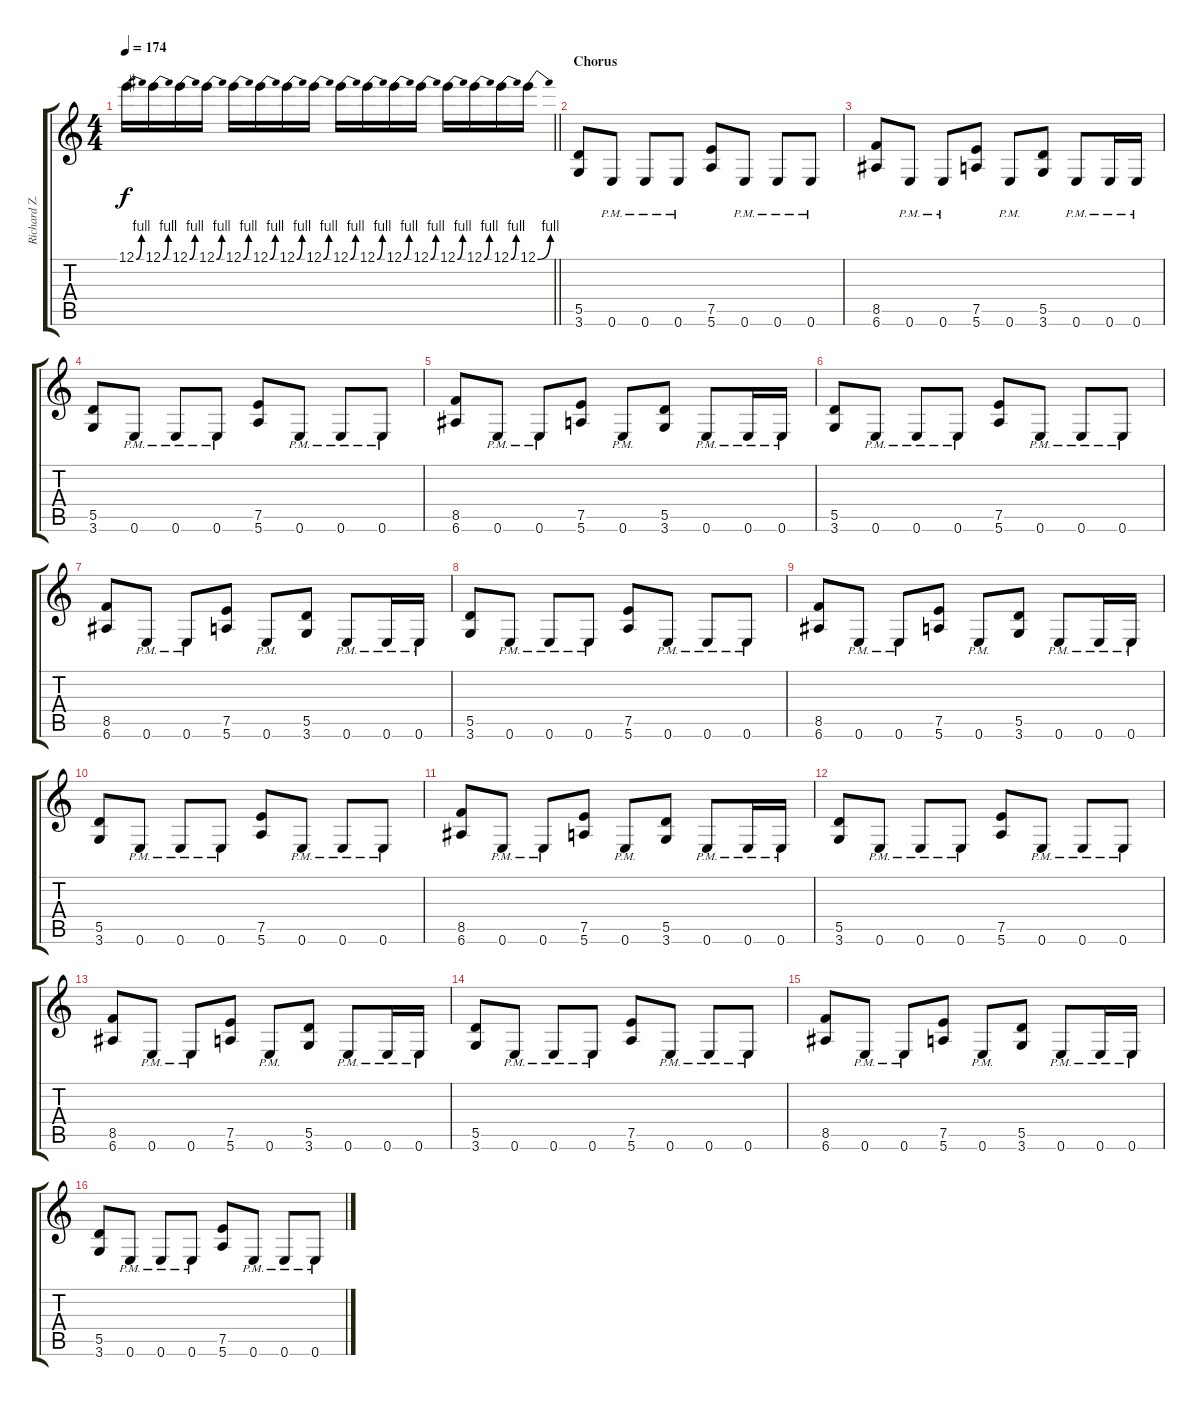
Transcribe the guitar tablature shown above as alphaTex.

\track ("Richard Z. (Guitar)" "Richard Z.") {instrument distortionguitar}
\staff {score tabs}
\tuning (E4 B3 G3 D3 A2 E2) {hide}
\ts (4 4)
\tempo 174
\clef g2
\barLineRight lightlight
\ks c
12.1{be (bend 0 0 60 4)}.16{dy f} 12.1{be (bend 0 0 60 4)}.16 12.1{be (bend 0 0 60 4)}.16 12.1{be (bend 0 0 60 4)}.16 12.1{be (bend 0 0 60 4)}.16 12.1{be (bend 0 0 60 4)}.16 12.1{be (bend 0 0 60 4)}.16 12.1{be (bend 0 0 60 4)}.16 12.1{be (bend 0 0 60 4)}.16 12.1{be (bend 0 0 60 4)}.16 12.1{be (bend 0 0 60 4)}.16 12.1{be (bend 0 0 60 4)}.16 12.1{be (bend 0 0 60 4)}.16 12.1{be (bend 0 0 60 4)}.16 12.1{be (bend 0 0 60 4)}.16 12.1{be (bend 0 0 60 4)}.16 |
\section ("" "Chorus")
(5.5 3.6).8 0.6{pm}.8 0.6{pm}.8 0.6{pm}.8 (7.5 5.6).8 0.6{pm}.8 0.6{pm}.8 0.6{pm}.8 |
(8.5 6.6).8 0.6{pm}.8 0.6{pm}.8 (7.5 5.6).8 0.6{pm}.8 (5.5 3.6).8 0.6{pm}.8 0.6{pm}.16 0.6{pm}.16 |
(5.5 3.6).8 0.6{pm}.8 0.6{pm}.8 0.6{pm}.8 (7.5 5.6).8 0.6{pm}.8 0.6{pm}.8 0.6{pm}.8 |
(8.5 6.6).8 0.6{pm}.8 0.6{pm}.8 (7.5 5.6).8 0.6{pm}.8 (5.5 3.6).8 0.6{pm}.8 0.6{pm}.16 0.6{pm}.16 |
(5.5 3.6).8 0.6{pm}.8 0.6{pm}.8 0.6{pm}.8 (7.5 5.6).8 0.6{pm}.8 0.6{pm}.8 0.6{pm}.8 |
(8.5 6.6).8 0.6{pm}.8 0.6{pm}.8 (7.5 5.6).8 0.6{pm}.8 (5.5 3.6).8 0.6{pm}.8 0.6{pm}.16 0.6{pm}.16 |
(5.5 3.6).8 0.6{pm}.8 0.6{pm}.8 0.6{pm}.8 (7.5 5.6).8 0.6{pm}.8 0.6{pm}.8 0.6{pm}.8 |
(8.5 6.6).8 0.6{pm}.8 0.6{pm}.8 (7.5 5.6).8 0.6{pm}.8 (5.5 3.6).8 0.6{pm}.8 0.6{pm}.16 0.6{pm}.16 |
(5.5 3.6).8 0.6{pm}.8 0.6{pm}.8 0.6{pm}.8 (7.5 5.6).8 0.6{pm}.8 0.6{pm}.8 0.6{pm}.8 |
(8.5 6.6).8 0.6{pm}.8 0.6{pm}.8 (7.5 5.6).8 0.6{pm}.8 (5.5 3.6).8 0.6{pm}.8 0.6{pm}.16 0.6{pm}.16 |
(5.5 3.6).8 0.6{pm}.8 0.6{pm}.8 0.6{pm}.8 (7.5 5.6).8 0.6{pm}.8 0.6{pm}.8 0.6{pm}.8 |
(8.5 6.6).8 0.6{pm}.8 0.6{pm}.8 (7.5 5.6).8 0.6{pm}.8 (5.5 3.6).8 0.6{pm}.8 0.6{pm}.16 0.6{pm}.16 |
(5.5 3.6).8 0.6{pm}.8 0.6{pm}.8 0.6{pm}.8 (7.5 5.6).8 0.6{pm}.8 0.6{pm}.8 0.6{pm}.8 |
(8.5 6.6).8 0.6{pm}.8 0.6{pm}.8 (7.5 5.6).8 0.6{pm}.8 (5.5 3.6).8 0.6{pm}.8 0.6{pm}.16 0.6{pm}.16 |
(5.5 3.6).8 0.6{pm}.8 0.6{pm}.8 0.6{pm}.8 (7.5 5.6).8 0.6{pm}.8 0.6{pm}.8 0.6{pm}.8
